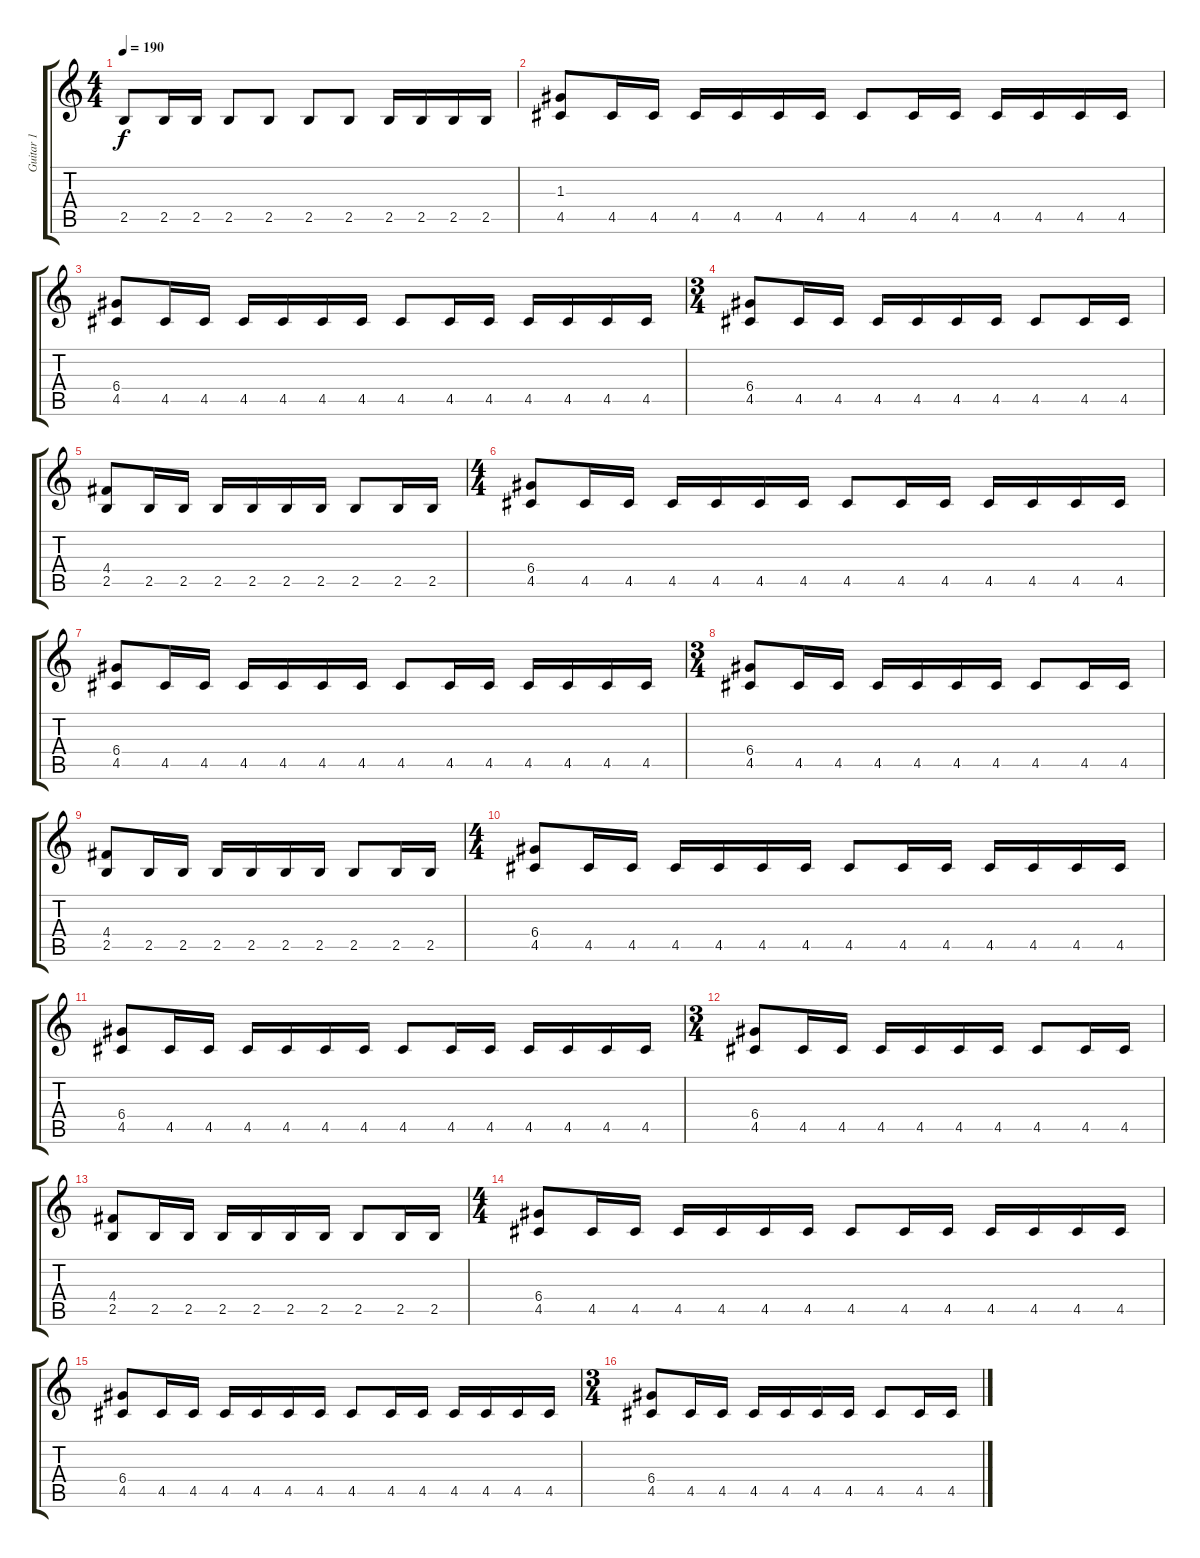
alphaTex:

\track ("Guitar 1" "Guitar 1") {instrument distortionguitar}
\staff {score tabs}
\tuning (E4 B3 G3 D3 A2 E2) {hide}
\ts (4 4)
\tempo 190
\clef g2
\ks c
2.5.8{dy f} 2.5.16 2.5.16 2.5.8 2.5.8 2.5.8 2.5.8 2.5.16 2.5.16 2.5.16 2.5.16 |
(1.3 4.5).8 4.5.16 4.5.16 4.5.16 4.5.16 4.5.16 4.5.16 4.5.8 4.5.16 4.5.16 4.5.16 4.5.16 4.5.16 4.5.16 |
(6.4 4.5).8 4.5.16 4.5.16 4.5.16 4.5.16 4.5.16 4.5.16 4.5.8 4.5.16 4.5.16 4.5.16 4.5.16 4.5.16 4.5.16 |
\ts (3 4)
(6.4 4.5).8 4.5.16 4.5.16 4.5.16 4.5.16 4.5.16 4.5.16 4.5.8 4.5.16 4.5.16 |
(4.4 2.5).8 2.5.16 2.5.16 2.5.16 2.5.16 2.5.16 2.5.16 2.5.8 2.5.16 2.5.16 |
\ts (4 4)
(6.4 4.5).8 4.5.16 4.5.16 4.5.16 4.5.16 4.5.16 4.5.16 4.5.8 4.5.16 4.5.16 4.5.16 4.5.16 4.5.16 4.5.16 |
(6.4 4.5).8 4.5.16 4.5.16 4.5.16 4.5.16 4.5.16 4.5.16 4.5.8 4.5.16 4.5.16 4.5.16 4.5.16 4.5.16 4.5.16 |
\ts (3 4)
(6.4 4.5).8 4.5.16 4.5.16 4.5.16 4.5.16 4.5.16 4.5.16 4.5.8 4.5.16 4.5.16 |
(4.4 2.5).8 2.5.16 2.5.16 2.5.16 2.5.16 2.5.16 2.5.16 2.5.8 2.5.16 2.5.16 |
\ts (4 4)
(6.4 4.5).8 4.5.16 4.5.16 4.5.16 4.5.16 4.5.16 4.5.16 4.5.8 4.5.16 4.5.16 4.5.16 4.5.16 4.5.16 4.5.16 |
(6.4 4.5).8 4.5.16 4.5.16 4.5.16 4.5.16 4.5.16 4.5.16 4.5.8 4.5.16 4.5.16 4.5.16 4.5.16 4.5.16 4.5.16 |
\ts (3 4)
(6.4 4.5).8 4.5.16 4.5.16 4.5.16 4.5.16 4.5.16 4.5.16 4.5.8 4.5.16 4.5.16 |
(4.4 2.5).8 2.5.16 2.5.16 2.5.16 2.5.16 2.5.16 2.5.16 2.5.8 2.5.16 2.5.16 |
\ts (4 4)
(6.4 4.5).8 4.5.16 4.5.16 4.5.16 4.5.16 4.5.16 4.5.16 4.5.8 4.5.16 4.5.16 4.5.16 4.5.16 4.5.16 4.5.16 |
(6.4 4.5).8 4.5.16 4.5.16 4.5.16 4.5.16 4.5.16 4.5.16 4.5.8 4.5.16 4.5.16 4.5.16 4.5.16 4.5.16 4.5.16 |
\ts (3 4)
(6.4 4.5).8 4.5.16 4.5.16 4.5.16 4.5.16 4.5.16 4.5.16 4.5.8 4.5.16 4.5.16
